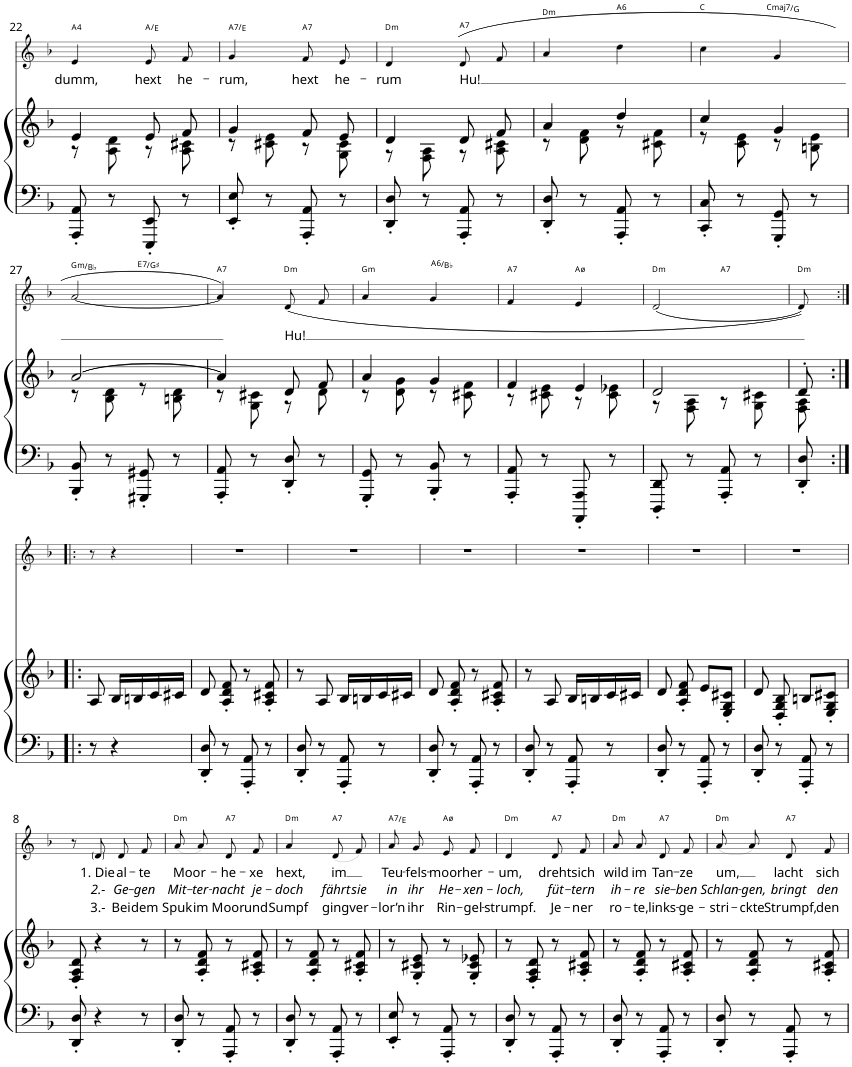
**kern	**kern	**kern	**text	**text	**text	**harte
*part2	*part2	*part1	*part1	*part1	*part1	*part1
*staff3	*staff2	*staff1	*staff1	*staff1	*staff1	*
*I"Piano	*	*I"P1	*	*	*	*
*I'Pno	*	*	*	*	*	*
!!LO:PB:g=z
*clefF4	*clefG2	*clefG2	*	*	*	*
*k[b-]	*k[b-]	*k[b-]	*	*	*	*
*F:	*F:	*F:	*	*	*	*
*M2/4	*M2/4	*M2/4	*	*	*	*
=22	=22	=22	=22	=22	=22	=22
*	*^	*	*	*	*	*
!	!	!	!	!LO:LY:b	!	!	!
8AAA/' 8AA/'	4e/	8r	4e/	dumm,	.	.	A:maj(4)
8r	.	8A\ 8d\	.	.	.	.	.
!	!	!	!	!LO:LY:b	!	!	!
8EEE/' 8EE/'	8e/	8r	8e/L	hext	.	.	A:maj/5
!	!	!	!	!LO:LY:b	!	!	!
8r	8f/	8A\ 8c#X\	8f/J	he-	.	.	.
=23	=23	=23	=23	=23	=23	=23	=23
!	!	!	!	!LO:LY:b	!	!	!LO:H:kt=7
8EE/' 8E/'	4g/	8r	4g/	-rum,	.	.	A:7/5
8r	.	8c#X\ 8e\	.	.	.	.	.
!	!	!	!	!LO:LY:b	!	!	!LO:H:kt=7
8AAA/' 8AA/'	8f/	8r	8f/L	hext	.	.	A:7
!	!	!	!	!LO:LY:b	!	!	!
8r	8e/	8G\ 8c#\	8e/J	he-	.	.	.
=24	=24	=24	=24	=24	=24	=24	=24
!	!	!	!	!LO:LY:b	!	!	!LO:H:kt=m
8DD/' 8D/'	4d/	8r	4d/	-rum	.	.	D:min
8r	.	8F\ 8A\	.	.	.	.	.
!	!	!	!	!LO:LY:b	!	!	!LO:H:kt=7
8AAA/' 8AA/'	8d/	8r	(8d/L	Hu!	.	.	A:7
8r	8f/	8A\ 8c#X\	8f/J	.	.	.	.
=25	=25	=25	=25	=25	=25	=25	=25
!	!	!	!	!	!	!	!LO:H:kt=m
8DD/' 8D/'	4a/	8r	4a/	.	.	.	D:min
8r	.	8d\ 8f\	.	.	.	.	.
!	!	!	!	!	!	!	!LO:H:kt=6
8AAA/' 8AA/'	4dd/	8r	4dd\	.	.	.	A:maj6
8r	.	8c#X\ 8f\	.	.	.	.	.
=26	=26	=26	=26	=26	=26	=26	=26
8CC/' 8C/'	4cc/	8r	4cc\	.	.	.	C:maj
8r	.	8c\ 8e\	.	.	.	.	.
!	!	!	!	!	!	!	!LO:H:kt=maj7
8GGG/' 8GG/'	4g/	8r	4g/	.	.	.	C:maj7/5
8r	.	8Bn\ 8e\	.	.	.	.	.
!!LO:LB:g=z
=27	=27	=27	=27	=27	=27	=27	=27
!	!	!	!	!	!	!	!LO:H:kt=m
*	*	*	*^	*	*	*	*
8BBB-/' 8BB-/'	[2a/	8r	[2a/	4ryy	.	.	.	G:min/b3
8r	.	8B-\ 8d\	.	.	.	.	.	.
!	!	!	!	!	!	!	!	!LO:H:kt=7
8GGG#X/' 8GG#X/'	.	8r	.	4ryy	.	.	.	E:7/3
8r	.	8Bn\ 8d\	.	.	.	.	.	.
=28	=28	=28	=28	=28	=28	=28	=28	=28
!	!	!	!	!	!	!	!	!LO:H:kt=7
*	*	*	*v	*v	*	*	*	*
8AAA/' 8AA/'	4a/]	8r	4a/])	.	.	.	A:7
8r	.	8G\ 8c#X\	.	.	.	.	.
!	!	!	!	!LO:LY:b	!	!	!LO:H:kt=m
8DD/' 8D/'	8d/	8r	(8d/L	Hu!	.	.	D:min
8r	8f/	8d\	8f/J	.	.	.	.
=29	=29	=29	=29	=29	=29	=29	=29
!	!	!	!	!	!	!	!LO:H:kt=m
8GGG/' 8GG/'	4a/	8r	4a/	.	.	.	G:min
8r	.	8d\ 8g\	.	.	.	.	.
!	!	!	!	!	!	!	!LO:H:kt=6
8BBB-/' 8BB-/'	4g/	8r	4g/	.	.	.	A:maj6/b2
8r	.	8c#X\ 8f\	.	.	.	.	.
=30	=30	=30	=30	=30	=30	=30	=30
!	!	!	!	!	!	!	!LO:H:kt=7
8AAA/' 8AA/'	4f/	8r	4fn/	.	.	.	A:7
8r	.	8c#X\ 8e\	.	.	.	.	.
8AAAA/' 8AAA/'	4e/	8r	4en/	.	.	.	A:hdim7
8r	.	8c#\ 8e-X\	.	.	.	.	.
=31	=31	=31	=31	=31	=31	=31	=31
!	!	!	!	!	!	!	!LO:H:kt=m
*	*	*	*^	*	*	*	*
8DDD/' 8DD/'	2d/	8r	(2d/	4ryy	.	.	.	D:min
8r	.	8F\ 8A\	.	.	.	.	.	.
!	!	!	!	!	!	!	!	!LO:H:kt=7
8AAA/' 8AA/'	.	8r	.	4ryy	.	.	.	A:7
8r	.	8G\ 8c#X\	.	.	.	.	.	.
=32	=32	=32	=32	=32	=32	=32	=32	=32
!	!	!	!	!	!	!	!	!LO:H:kt=m
*	*	*	*v	*v	*	*	*	*
8DD/' 8D/'	8d'/	8F\ 8A\	8d/))	.	.	.	D:min
*	*v	*v	*	*	*	*	*
!!LO:LB:g=z
=1:|!|:	=1:|!|:	=1:|!|:	=1:|!|:	=1:|!|:	=1:|!|:	=1:|!|:
*	*	*stria5	*	*	*	*
8r	8A/	8r	.	.	.	.
4r	16B-/LL	4r	.	.	.	.
.	16Bn/	.	.	.	.	.
.	16c/	.	.	.	.	.
.	16c#X/JJ	.	.	.	.	.
=2	=2	=2	=2	=2	=2	=2
8DD/' 8D/'	8d/	2r	.	.	.	.
8r	8A/' 8d/' 8f/'	.	.	.	.	.
8AAA/' 8AA/'	8r	.	.	.	.	.
8r	8A/' 8c#X/' 8f/'	.	.	.	.	.
=3	=3	=3	=3	=3	=3	=3
8DD/' 8D/'	8r	2r	.	.	.	.
8r	8A/	.	.	.	.	.
8AAA/' 8AA/'	16B-/LL	.	.	.	.	.
.	16Bn/	.	.	.	.	.
8r	16c/	.	.	.	.	.
.	16c#X/JJ	.	.	.	.	.
=4	=4	=4	=4	=4	=4	=4
8DD/' 8D/'	8d/	2r	.	.	.	.
8r	8A/' 8d/' 8f/'	.	.	.	.	.
8AAA/' 8AA/'	8r	.	.	.	.	.
8r	8A/' 8c#X/' 8f/'	.	.	.	.	.
=5	=5	=5	=5	=5	=5	=5
8DD/' 8D/'	8r	2r	.	.	.	.
8r	8A/	.	.	.	.	.
8AAA/' 8AA/'	16B-/LL	.	.	.	.	.
.	16Bn/	.	.	.	.	.
8r	16c/	.	.	.	.	.
.	16c#X/JJ	.	.	.	.	.
=6	=6	=6	=6	=6	=6	=6
8DD/' 8D/'	8d/	2r	.	.	.	.
8r	8A/' 8d/' 8f/'	.	.	.	.	.
8AAA/' 8AA/'	8e/L	.	.	.	.	.
8r	8E/' 8G/' 8c#X/'J	.	.	.	.	.
=7	=7	=7	=7	=7	=7	=7
8DD/' 8D/'	8d/	2r	.	.	.	.
8r	8D/' 8G/' 8B-/'	.	.	.	.	.
8AAA/' 8AA/'	8Bn/L	.	.	.	.	.
8r	8E/' 8G/' 8c#X/'J	.	.	.	.	.
!!LO:LB:g=z
=8	=8	=8	=8	=8	=8	=8
8DD/' 8D/'	8F/' 8A/' 8d/'	8r	.	.	.	.
!	!	!	!LO:LY:b	!LO:LY:b	!LO:LY:b	!
4r	4r	8d/	1. Die	-2.-	3.-	.
!	!	!	!LO:LY:b	!LO:LY:b	!LO:LY:b	!
.	.	8d/L	al-	Ge-	Bei	.
!	!	!	!LO:LY:b	!LO:LY:b	!LO:LY:b	!
8r	8r	8f/J	-te	-gen	dem	.
=9	=9	=9	=9	=9	=9	=9
!	!	!	!LO:LY:b	!LO:LY:b	!LO:LY:b	!LO:H:kt=m
8DD/' 8D/'	8r	(8a/L	Moor-	Mit-	Spuk	D:min
!	!	!	!	!LO:LY:b	!LO:LY:b	!
8r	8A/' 8d/' 8f/'	8a/J)	.	-ter-	im	.
!	!	!	!LO:LY:b	!LO:LY:b	!LO:LY:b	!LO:H:kt=7
8AAA/' 8AA/'	8r	8d/L	-he-	-nacht	Moor	A:7
!	!	!	!LO:LY:b	!LO:LY:b	!LO:LY:b	!
8r	8A/' 8c#X/' 8f/'	8f/J	-xe	je-	und	.
=10	=10	=10	=10	=10	=10	=10
!	!	!	!LO:LY:b	!LO:LY:b	!LO:LY:b	!LO:H:kt=m
8DD/' 8D/'	8r	4a/	hext,	-doch	Sumpf	D:min
8r	8A/' 8d/' 8f/'	.	.	.	.	.
!	!	!	!LO:LY:b	!LO:LY:b	!LO:LY:b	!LO:H:kt=7
8AAA/' 8AA/'	8r	(8d/L	im	fährt	ging	A:7
!	!	!	!	!LO:LY:b	!LO:LY:b	!
8r	8A/' 8c#X/' 8f/'	8f/J)	.	sie	ver-	.
=11	=11	=11	=11	=11	=11	=11
!	!	!	!LO:LY:b	!LO:LY:b	!LO:LY:b	!LO:H:kt=7
8EE/' 8E/'	8r	8a/L	Teu-	in	-lor’n	A:7/5
!	!	!	!LO:LY:b	!LO:LY:b	!LO:LY:b	!
8r	8G/' 8c#X/' 8e/'	8g/J	-fels-	ihr	ihr	.
!	!	!	!LO:LY:b	!LO:LY:b	!LO:LY:b	!
8AAA/' 8AA/'	8r	8en/L	-moor	He-	Rin-	A:hdim7
!	!	!	!LO:LY:b	!LO:LY:b	!LO:LY:b	!
8r	8G/' 8c#/' 8e-X/'	8f/J	her-	-xen-	-gel-	.
=12	=12	=12	=12	=12	=12	=12
!	!	!	!LO:LY:b	!LO:LY:b	!LO:LY:b	!LO:H:kt=m
8DD/' 8D/'	8r	4d/	-um,	-loch,	-strumpf.	D:min
8r	8F/' 8A/' 8d/'	.	.	.	.	.
!	!	!	!LO:LY:b	!LO:LY:b	!LO:LY:b	!LO:H:kt=7
8AAA/' 8AA/'	8r	8d/L	dreht	füt-	Je-	A:7
!	!	!	!LO:LY:b	!LO:LY:b	!LO:LY:b	!
8r	8A/' 8c#X/' 8f/'	8f/J	sich	-tern	-ner	.
=13	=13	=13	=13	=13	=13	=13
!	!	!	!LO:LY:b	!LO:LY:b	!LO:LY:b	!LO:H:kt=m
8DD/' 8D/'	8r	8a/L	wild	ih-	ro-	D:min
!	!	!	!LO:LY:b	!LO:LY:b	!LO:LY:b	!
8r	8A/' 8d/' 8f/'	8a/J	im	-re	-te,	.
!	!	!	!LO:LY:b	!LO:LY:b	!LO:LY:b	!LO:H:kt=7
8AAA/' 8AA/'	8r	8d/L	Tan-	sie-	links-	A:7
!	!	!	!LO:LY:b	!LO:LY:b	!LO:LY:b	!
8r	8A/' 8c#X/' 8f/'	8f/J	-ze	-ben	-ge-	.
=14	=14	=14	=14	=14	=14	=14
!	!	!	!LO:LY:b	!LO:LY:b	!LO:LY:b	!LO:H:kt=m
8DD/' 8D/'	8r	(8a/L	um,	Schlan-	-stri-	D:min
!	!	!	!	!LO:LY:b	!LO:LY:b	!
8r	8A/' 8d/' 8f/'	8a/J)	.	-gen,	-ckte	.
!	!	!	!LO:LY:b	!LO:LY:b	!LO:LY:b	!LO:H:kt=7
8AAA/' 8AA/'	8r	8d/L	lacht	bringt	Strumpf,	A:7
!	!	!	!LO:LY:b	!LO:LY:b	!LO:LY:b	!
8r	8A/' 8c#X/' 8f/'	8f/J	sich	den	den	.
=	=	=	=	=	=	=
*-	*-	*-	*-	*-	*-	*-
